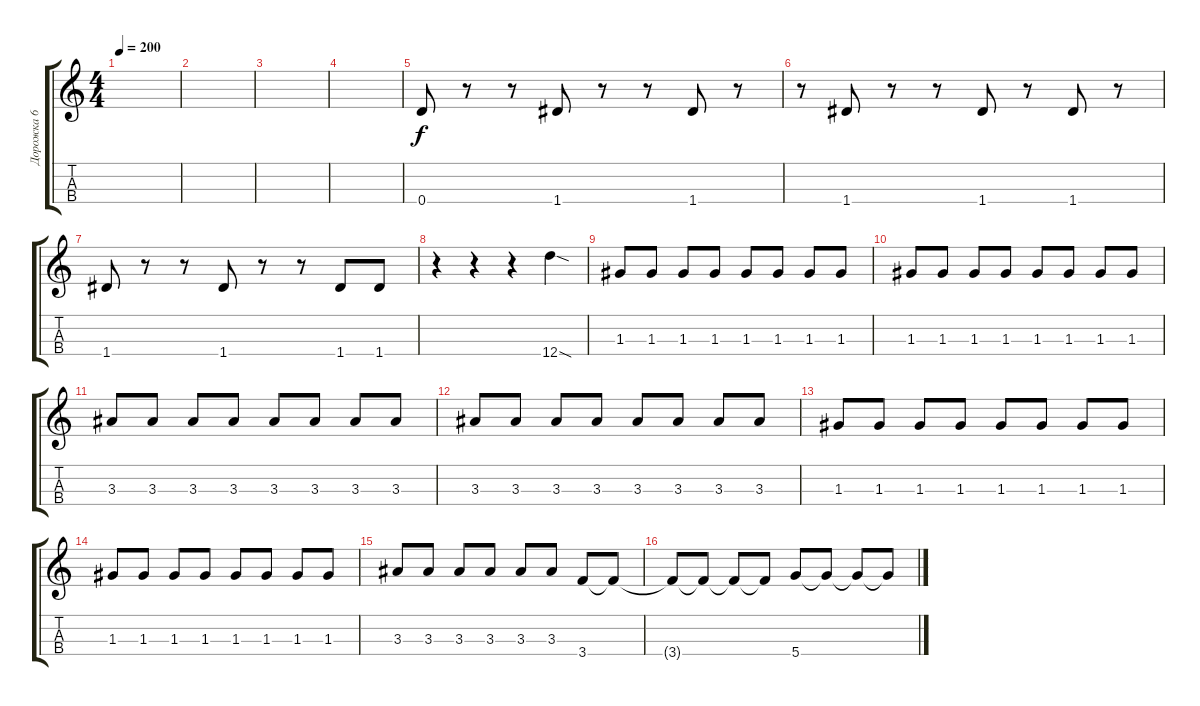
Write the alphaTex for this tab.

\track ("Дорожка 6" "Дорожка 6") {instrument synthbass1}
\staff {score tabs}
\tuning (E4 B3 G3 D3) {hide}
\ts (4 4)
\tempo 200
\clef g2
\ks c
|
|
|
|
0.4.8 r.8 r.8 1.4.8 r.8 r.8 1.4.8 r.8 |
r.8 1.4.8 r.8 r.8 1.4.8 r.8 1.4.8 r.8 |
1.4.8 r.8 r.8 1.4.8 r.8 r.8 1.4.8 1.4.8 |
r.4 r.4 r.4 12.4{sod}.4 |
1.3.8 1.3.8 1.3.8 1.3.8 1.3.8 1.3.8 1.3.8 1.3.8 |
1.3.8 1.3.8 1.3.8 1.3.8 1.3.8 1.3.8 1.3.8 1.3.8 |
3.3.8 3.3.8 3.3.8 3.3.8 3.3.8 3.3.8 3.3.8 3.3.8 |
3.3.8 3.3.8 3.3.8 3.3.8 3.3.8 3.3.8 3.3.8 3.3.8 |
1.3.8 1.3.8 1.3.8 1.3.8 1.3.8 1.3.8 1.3.8 1.3.8 |
1.3.8 1.3.8 1.3.8 1.3.8 1.3.8 1.3.8 1.3.8 1.3.8 |
3.3.8 3.3.8 3.3.8 3.3.8 3.3.8 3.3.8 3.4.8 3.4{t}.8 |
3.4{t}.8 3.4{t}.8 3.4{t}.8 3.4{t}.8 5.4.8 5.4{t}.8 5.4{t}.8 5.4{t}.8
